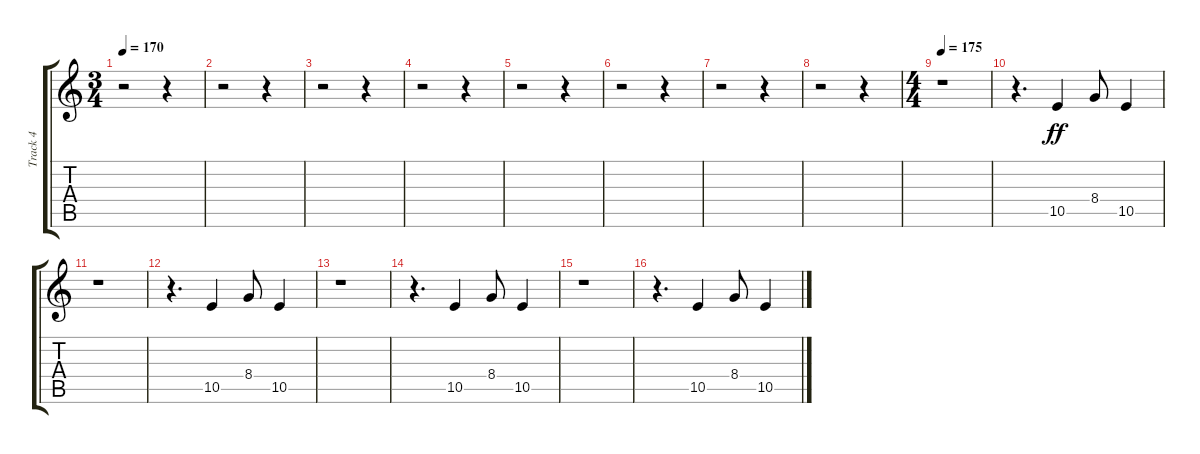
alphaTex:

\track ("Track 4" "Track 4") {instrument distortionguitar}
\staff {score tabs}
\tuning (Db4 Ab3 E3 B2 Gb2 Db2) {hide}
\ts (3 4)
\tempo 170
\clef g2
\ks c
r.2{dy ff instrument distortionguitar} r.4 |
r.2 r.4 |
r.2 r.4 |
r.2 r.4 |
r.2 r.4 |
r.2 r.4 |
r.2 r.4 |
r.2 r.4 |
\ts (4 4)
\tempo 175
r.1 |
r.4{d} 10.5.4 8.4.8 10.5.4 |
r.1 |
r.4{d} 10.5.4 8.4.8 10.5.4 |
r.1 |
r.4{d} 10.5.4 8.4.8 10.5.4 |
r.1 |
r.4{d} 10.5.4 8.4.8 10.5.4
